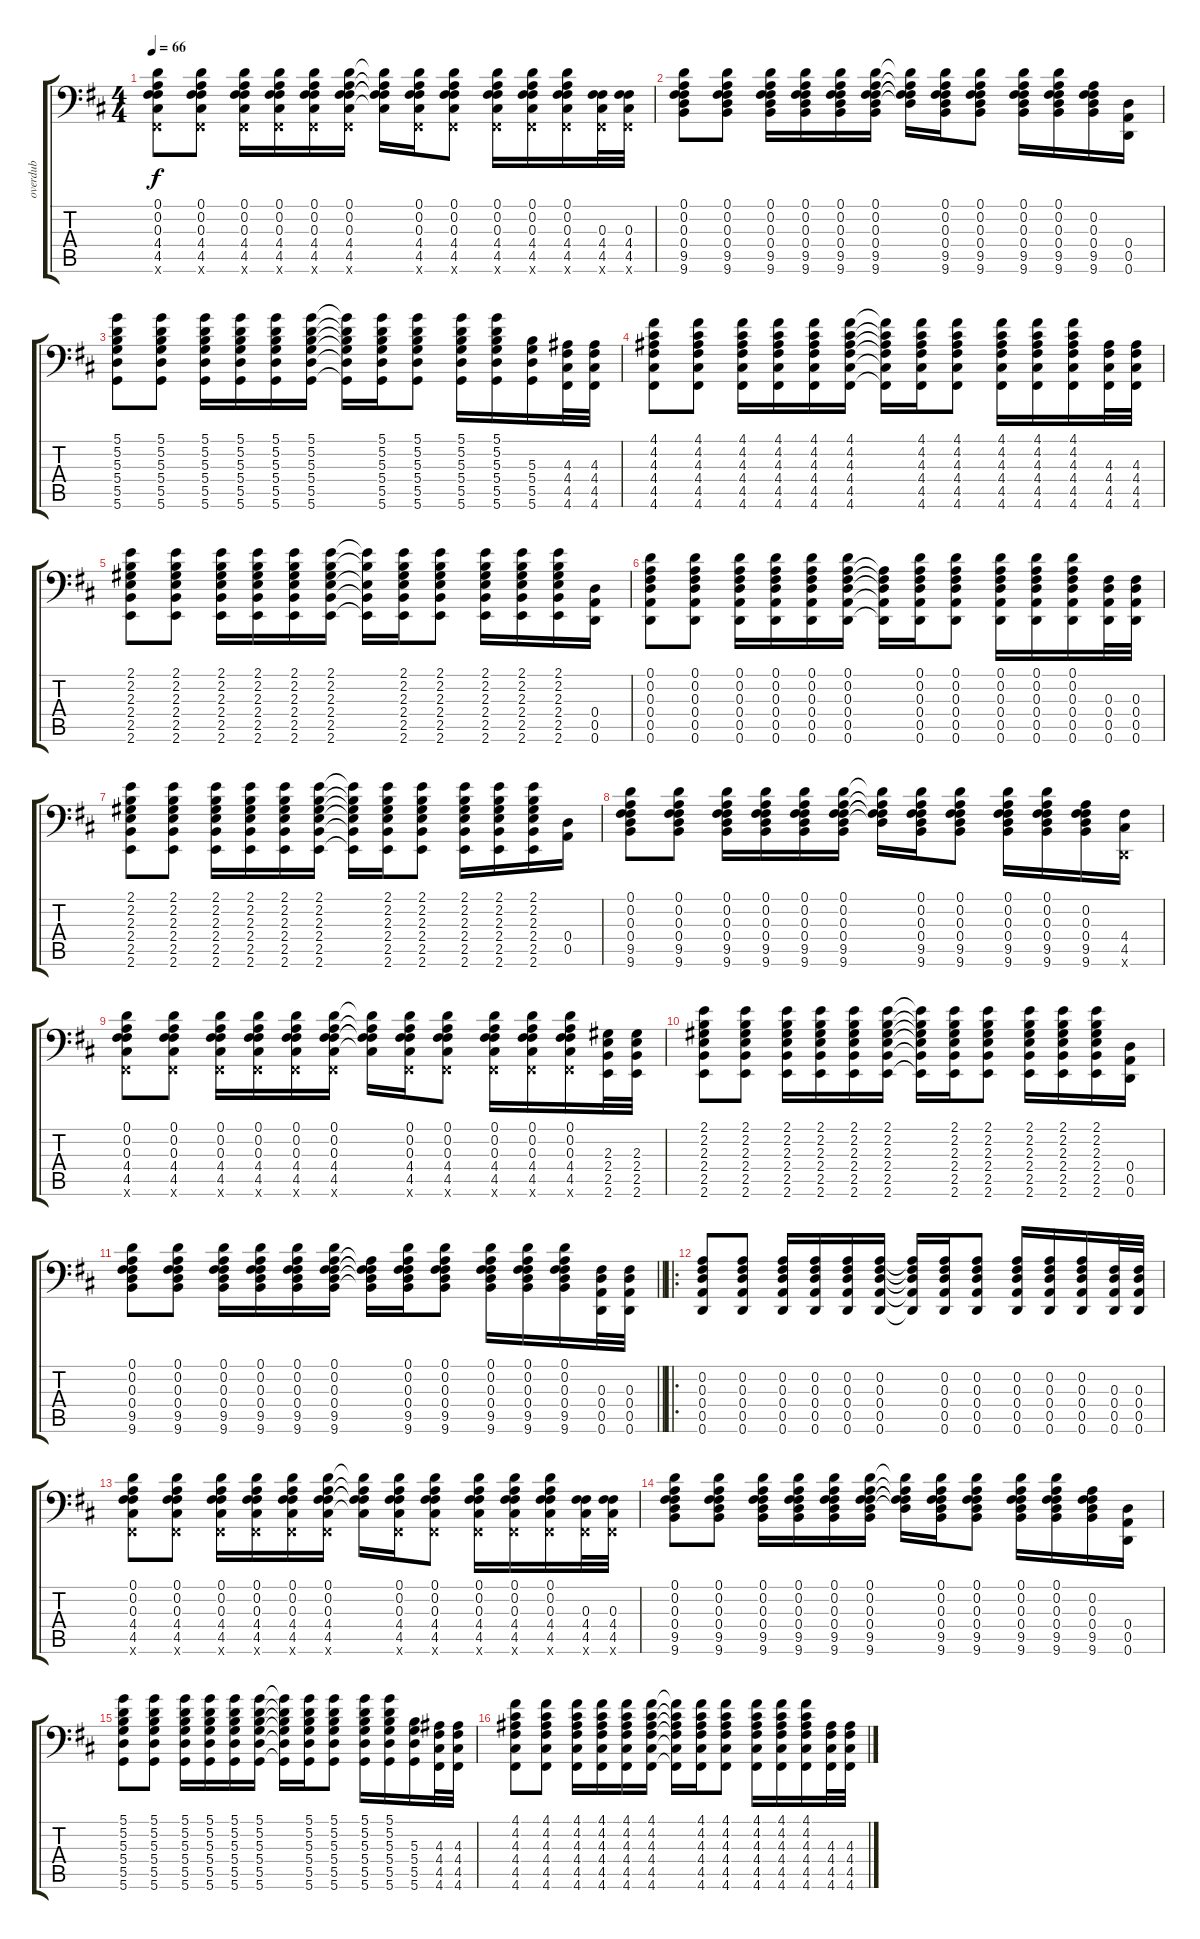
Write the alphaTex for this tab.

\track ("overdub" "overdub") {instrument distortionguitar}
\staff {score tabs}
\tuning (D3 A2 Gb2 D2 A1 D1) {hide}
\ts (4 4)
\tempo 66
\clef f4
\ks d
(0.1 0.2 0.3 4.4 4.5 4.6{x}).8{dy f} (0.1 0.2 0.3 4.4 4.5 4.6{x}).8 (0.1 0.2 0.3 4.4 4.5 4.6{x}).16 (0.1 0.2 0.3 4.4 4.5 4.6{x}).16 (0.1 0.2 0.3 4.4 4.5 4.6{x}).16 (0.1 0.2 0.3 4.4 4.5 4.6{x}).16 (0.1{t} 0.2{t} 0.3{t} 4.4{t} 4.5{t}).16 (0.1 0.2 0.3 4.4 4.5 4.6{x}).16 (0.1 0.2 0.3 4.4 4.5 4.6{x}).8 (0.1 0.2 0.3 4.4 4.5 4.6{x}).16 (0.1 0.2 0.3 4.4 4.5 4.6{x}).16 (0.1 0.2 0.3 4.4 4.5 4.6{x}).16 (0.3 4.4 4.5 4.6{x}).32 (0.3 4.4 4.5 4.6{x}).32 |
(0.1 0.2 0.3 0.4 9.5 9.6).8 (0.1 0.2 0.3 0.4 9.5 9.6).8 (0.1 0.2 0.3 0.4 9.5 9.6).16 (0.1 0.2 0.3 0.4 9.5 9.6).16 (0.1 0.2 0.3 0.4 9.5 9.6).16 (0.1 0.2 0.3 0.4 9.5 9.6).16 (0.1{t} 0.2{t} 0.3{t} 0.4{t} 9.5{t}).16 (0.1 0.2 0.3 0.4 9.5 9.6).16 (0.1 0.2 0.3 0.4 9.5 9.6).8 (0.1 0.2 0.3 0.4 9.5 9.6).16 (0.1 0.2 0.3 0.4 9.5 9.6).16 (0.2 0.3 0.4 9.5 9.6).16 (0.4 0.5 0.6).16 |
(5.1 5.2 5.3 5.4 5.5 5.6).8 (5.1 5.2 5.3 5.4 5.5 5.6).8 (5.1 5.2 5.3 5.4 5.5 5.6).16 (5.1 5.2 5.3 5.4 5.5 5.6).16 (5.1 5.2 5.3 5.4 5.5 5.6).16 (5.1 5.2 5.3 5.4 5.5 5.6).16 (5.1{t} 5.2{t} 5.3{t} 5.4{t} 5.5{t} 5.6{t}).16 (5.1 5.2 5.3 5.4 5.5 5.6).16 (5.1 5.2 5.3 5.4 5.5 5.6).8 (5.1 5.2 5.3 5.4 5.5 5.6).16 (5.1 5.2 5.3 5.4 5.5 5.6).16 (5.3 5.4 5.5 5.6).16 (4.3 4.4 4.5 4.6).32 (4.3 4.4 4.5 4.6).32 |
(4.1 4.2 4.3 4.4 4.5 4.6).8 (4.1 4.2 4.3 4.4 4.5 4.6).8 (4.1 4.2 4.3 4.4 4.5 4.6).16 (4.1 4.2 4.3 4.4 4.5 4.6).16 (4.1 4.2 4.3 4.4 4.5 4.6).16 (4.1 4.2 4.3 4.4 4.5 4.6).16 (4.1{t} 4.2{t} 4.3{t} 4.4{t} 4.5{t} 4.6{t}).16 (4.1 4.2 4.3 4.4 4.5 4.6).16 (4.1 4.2 4.3 4.4 4.5 4.6).8 (4.1 4.2 4.3 4.4 4.5 4.6).16 (4.1 4.2 4.3 4.4 4.5 4.6).16 (4.1 4.2 4.3 4.4 4.5 4.6).16 (4.3 4.4 4.5 4.6).32 (4.3 4.4 4.5 4.6).32 |
(2.1 2.2 2.3 2.4 2.5 2.6).8 (2.1 2.2 2.3 2.4 2.5 2.6).8 (2.1 2.2 2.3 2.4 2.5 2.6).16 (2.1 2.2 2.3 2.4 2.5 2.6).16 (2.1 2.2 2.3 2.4 2.5 2.6).16 (2.1 2.2 2.3 2.4 2.5 2.6).16 (2.1{t} 2.2{t} 2.4{t} 2.5{t} 2.6{t}).16 (2.1 2.2 2.3 2.4 2.5 2.6).16 (2.1 2.2 2.3 2.4 2.5 2.6).8 (2.1 2.2 2.3 2.4 2.5 2.6).16 (2.1 2.2 2.3 2.4 2.5 2.6).16 (2.1 2.2 2.3 2.4 2.5 2.6).16 (0.4 0.5 0.6).16 |
(0.1 0.2 0.3 0.4 0.5 0.6).8 (0.1 0.2 0.3 0.4 0.5 0.6).8 (0.1 0.2 0.3 0.4 0.5 0.6).16 (0.1 0.2 0.3 0.4 0.5 0.6).16 (0.1 0.2 0.3 0.4 0.5 0.6).16 (0.1 0.2 0.3 0.4 0.5 0.6).16 (0.2{t} 0.3{t} 0.4{t} 0.5{t} 0.6{t}).16 (0.1 0.2 0.3 0.4 0.5 0.6).16 (0.1 0.2 0.3 0.4 0.5 0.6).8 (0.1 0.2 0.3 0.4 0.5 0.6).16 (0.1 0.2 0.3 0.4 0.5 0.6).16 (0.1 0.2 0.3 0.4 0.5 0.6).16 (0.3 0.4 0.5 0.6).32 (0.3 0.4 0.5 0.6).32 |
(2.1 2.2 2.3 2.4 2.5 2.6).8 (2.1 2.2 2.3 2.4 2.5 2.6).8 (2.1 2.2 2.3 2.4 2.5 2.6).16 (2.1 2.2 2.3 2.4 2.5 2.6).16 (2.1 2.2 2.3 2.4 2.5 2.6).16 (2.1 2.2 2.3 2.4 2.5 2.6).16 (2.1{t} 2.2{t} 2.3{t} 2.4{t} 2.5{t} 2.6{t}).16 (2.1 2.2 2.3 2.4 2.5 2.6).16 (2.1 2.2 2.3 2.4 2.5 2.6).8 (2.1 2.2 2.3 2.4 2.5 2.6).16 (2.1 2.2 2.3 2.4 2.5 2.6).16 (2.1 2.2 2.3 2.4 2.5 2.6).16 (0.4 0.5).16 |
(0.1 0.2 0.3 0.4 9.5 9.6).8 (0.1 0.2 0.3 0.4 9.5 9.6).8 (0.1 0.2 0.3 0.4 9.5 9.6).16 (0.1 0.2 0.3 0.4 9.5 9.6).16 (0.1 0.2 0.3 0.4 9.5 9.6).16 (0.1 0.2 0.3 0.4 9.5 9.6).16 (0.1{t} 0.2{t} 0.3{t} 0.4{t} 9.5{t}).16 (0.1 0.2 0.3 0.4 9.5 9.6).16 (0.1 0.2 0.3 0.4 9.5 9.6).8 (0.1 0.2 0.3 0.4 9.5 9.6).16 (0.1 0.2 0.3 0.4 9.5 9.6).16 (0.2 0.3 0.4 9.5 9.6).16 (4.4 4.5 0.6{x}).16 |
(0.1 0.2 0.3 4.4 4.5 4.6{x}).8 (0.1 0.2 0.3 4.4 4.5 4.6{x}).8 (0.1 0.2 0.3 4.4 4.5 4.6{x}).16 (0.1 0.2 0.3 4.4 4.5 4.6{x}).16 (0.1 0.2 0.3 4.4 4.5 4.6{x}).16 (0.1 0.2 0.3 4.4 4.5 4.6{x}).16 (0.1{t} 0.2{t} 0.3{t} 4.4{t} 4.5{t}).16 (0.1 0.2 0.3 4.4 4.5 4.6{x}).16 (0.1 0.2 0.3 4.4 4.5 4.6{x}).8 (0.1 0.2 0.3 4.4 4.5 4.6{x}).16 (0.1 0.2 0.3 4.4 4.5 4.6{x}).16 (0.1 0.2 0.3 4.4 4.5 4.6{x}).16 (2.3 2.4 2.5 2.6).32 (2.3 2.4 2.5 2.6).32 |
(2.1 2.2 2.3 2.4 2.5 2.6).8 (2.1 2.2 2.3 2.4 2.5 2.6).8 (2.1 2.2 2.3 2.4 2.5 2.6).16 (2.1 2.2 2.3 2.4 2.5 2.6).16 (2.1 2.2 2.3 2.4 2.5 2.6).16 (2.1 2.2 2.3 2.4 2.5 2.6).16 (2.1{t} 2.2{t} 2.3{t} 2.4{t} 2.5{t} 2.6{t}).16 (2.1 2.2 2.3 2.4 2.5 2.6).16 (2.1 2.2 2.3 2.4 2.5 2.6).8 (2.1 2.2 2.3 2.4 2.5 2.6).16 (2.1 2.2 2.3 2.4 2.5 2.6).16 (2.1 2.2 2.3 2.4 2.5 2.6).16 (0.4 0.5 0.6).16 |
\barLineRight lightlight
(0.1 0.2 0.3 0.4 9.5 9.6).8 (0.1 0.2 0.3 0.4 9.5 9.6).8 (0.1 0.2 0.3 0.4 9.5 9.6).16 (0.1 0.2 0.3 0.4 9.5 9.6).16 (0.1 0.2 0.3 0.4 9.5 9.6).16 (0.1 0.2 0.3 0.4 9.5 9.6).16 (0.2{t} 0.3{t} 0.4{t} 9.5{t} 9.6{t}).16 (0.1 0.2 0.3 0.4 9.5 9.6).16 (0.1 0.2 0.3 0.4 9.5 9.6).8 (0.1 0.2 0.3 0.4 9.5 9.6).16 (0.1 0.2 0.3 0.4 9.5 9.6).16 (0.1 0.2 0.3 0.4 9.5 9.6).16 (0.3 0.4 0.5 0.6).32 (0.3 0.4 0.5 0.6).32 |
\ro
(0.2 0.3 0.4 0.5 0.6).8 (0.2 0.3 0.4 0.5 0.6).8 (0.2 0.3 0.4 0.5 0.6).16 (0.2 0.3 0.4 0.5 0.6).16 (0.2 0.3 0.4 0.5 0.6).16 (0.2 0.3 0.4 0.5 0.6).16 (0.2{t} 0.3{t} 0.4{t} 0.5{t} 0.6{t}).16 (0.2 0.3 0.4 0.5 0.6).16 (0.2 0.3 0.4 0.5 0.6).8 (0.2 0.3 0.4 0.5 0.6).16 (0.2 0.3 0.4 0.5 0.6).16 (0.2 0.3 0.4 0.5 0.6).16 (0.3 0.4 0.5 0.6).32 (0.3 0.4 0.5 0.6).32 |
(0.1 0.2 0.3 4.4 4.5 4.6{x}).8 (0.1 0.2 0.3 4.4 4.5 4.6{x}).8 (0.1 0.2 0.3 4.4 4.5 4.6{x}).16 (0.1 0.2 0.3 4.4 4.5 4.6{x}).16 (0.1 0.2 0.3 4.4 4.5 4.6{x}).16 (0.1 0.2 0.3 4.4 4.5 4.6{x}).16 (0.1{t} 0.2{t} 0.3{t} 4.4{t} 4.5{t}).16 (0.1 0.2 0.3 4.4 4.5 4.6{x}).16 (0.1 0.2 0.3 4.4 4.5 4.6{x}).8 (0.1 0.2 0.3 4.4 4.5 4.6{x}).16 (0.1 0.2 0.3 4.4 4.5 4.6{x}).16 (0.1 0.2 0.3 4.4 4.5 4.6{x}).16 (0.3 4.4 4.5 4.6{x}).32 (0.3 4.4 4.5 4.6{x}).32 |
(0.1 0.2 0.3 0.4 9.5 9.6).8 (0.1 0.2 0.3 0.4 9.5 9.6).8 (0.1 0.2 0.3 0.4 9.5 9.6).16 (0.1 0.2 0.3 0.4 9.5 9.6).16 (0.1 0.2 0.3 0.4 9.5 9.6).16 (0.1 0.2 0.3 0.4 9.5 9.6).16 (0.1{t} 0.2{t} 0.3{t} 0.4{t} 9.5{t}).16 (0.1 0.2 0.3 0.4 9.5 9.6).16 (0.1 0.2 0.3 0.4 9.5 9.6).8 (0.1 0.2 0.3 0.4 9.5 9.6).16 (0.1 0.2 0.3 0.4 9.5 9.6).16 (0.2 0.3 0.4 9.5 9.6).16 (0.4 0.5 0.6).16 |
(5.1 5.2 5.3 5.4 5.5 5.6).8 (5.1 5.2 5.3 5.4 5.5 5.6).8 (5.1 5.2 5.3 5.4 5.5 5.6).16 (5.1 5.2 5.3 5.4 5.5 5.6).16 (5.1 5.2 5.3 5.4 5.5 5.6).16 (5.1 5.2 5.3 5.4 5.5 5.6).16 (5.1{t} 5.2{t} 5.3{t} 5.4{t} 5.5{t} 5.6{t}).16 (5.1 5.2 5.3 5.4 5.5 5.6).16 (5.1 5.2 5.3 5.4 5.5 5.6).8 (5.1 5.2 5.3 5.4 5.5 5.6).16 (5.1 5.2 5.3 5.4 5.5 5.6).16 (5.3 5.4 5.5 5.6).16 (4.3 4.4 4.5 4.6).32 (4.3 4.4 4.5 4.6).32 |
(4.1 4.2 4.3 4.4 4.5 4.6).8 (4.1 4.2 4.3 4.4 4.5 4.6).8 (4.1 4.2 4.3 4.4 4.5 4.6).16 (4.1 4.2 4.3 4.4 4.5 4.6).16 (4.1 4.2 4.3 4.4 4.5 4.6).16 (4.1 4.2 4.3 4.4 4.5 4.6).16 (4.1{t} 4.2{t} 4.3{t} 4.4{t} 4.5{t} 4.6{t}).16 (4.1 4.2 4.3 4.4 4.5 4.6).16 (4.1 4.2 4.3 4.4 4.5 4.6).8 (4.1 4.2 4.3 4.4 4.5 4.6).16 (4.1 4.2 4.3 4.4 4.5 4.6).16 (4.1 4.2 4.3 4.4 4.5 4.6).16 (4.3 4.4 4.5 4.6).32 (4.3 4.4 4.5 4.6).32
